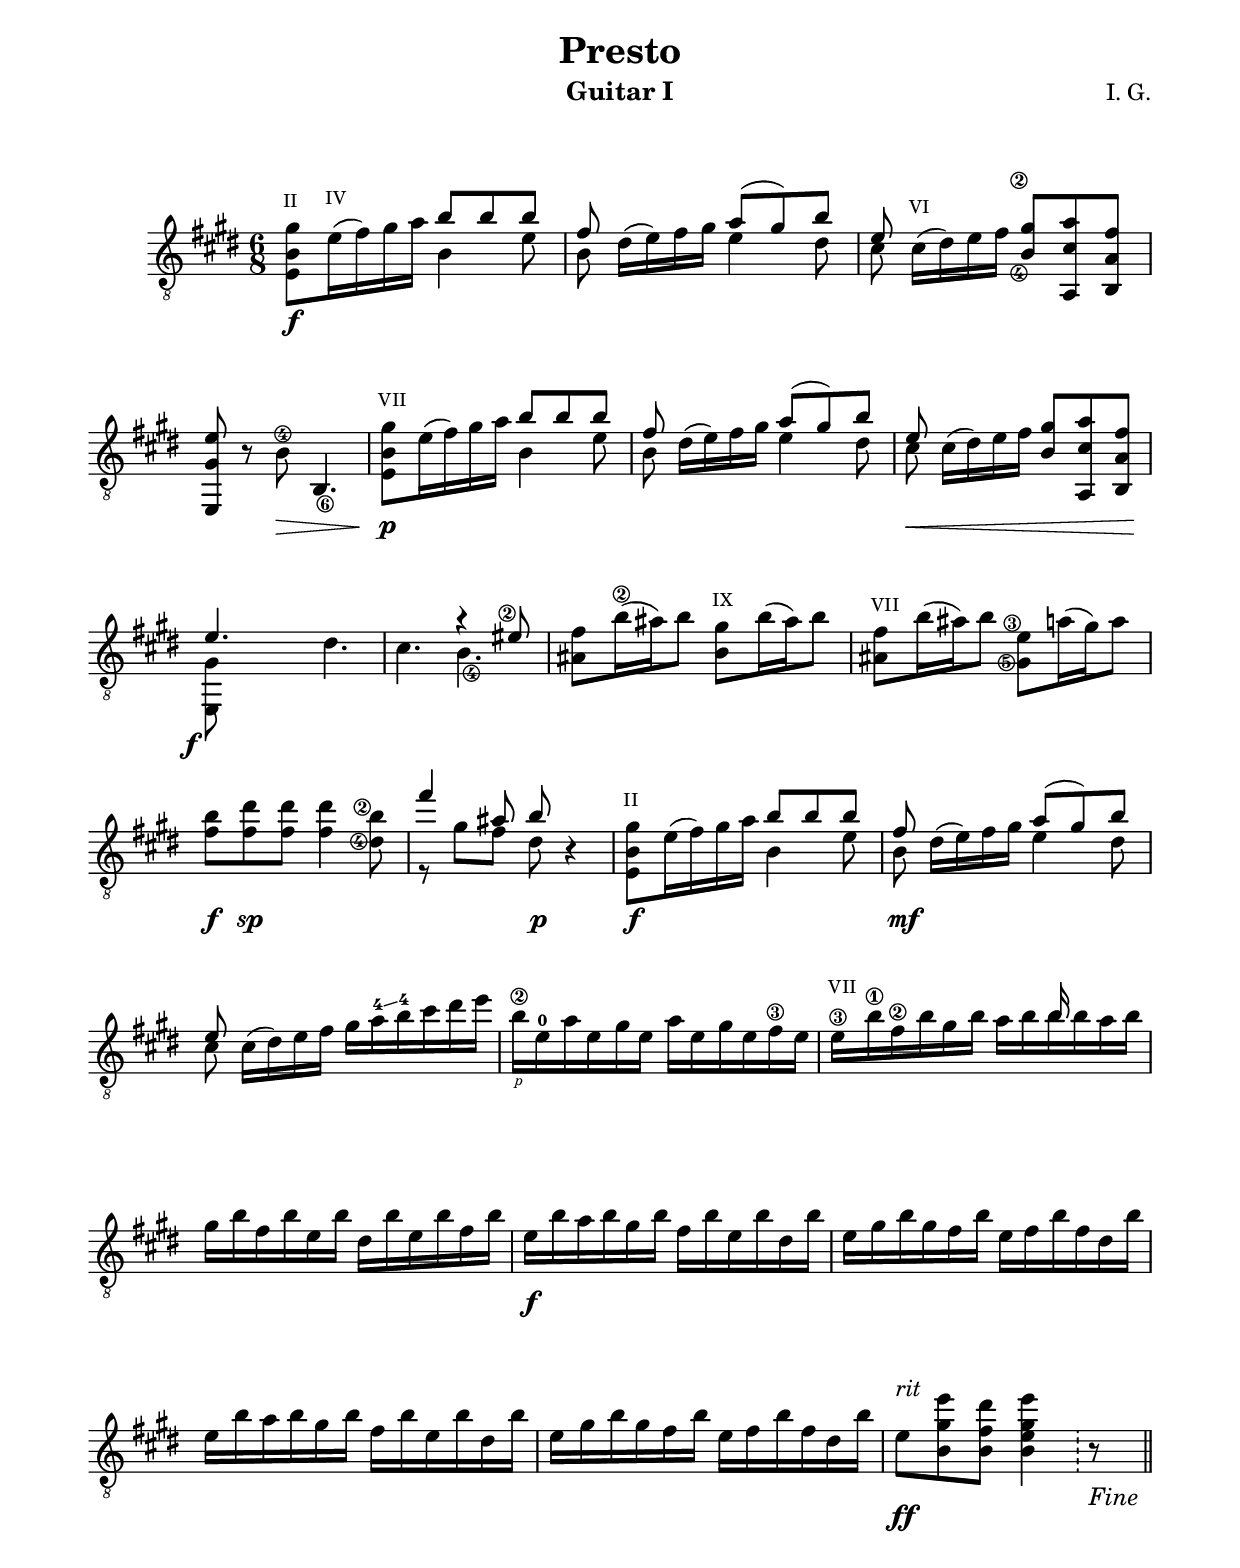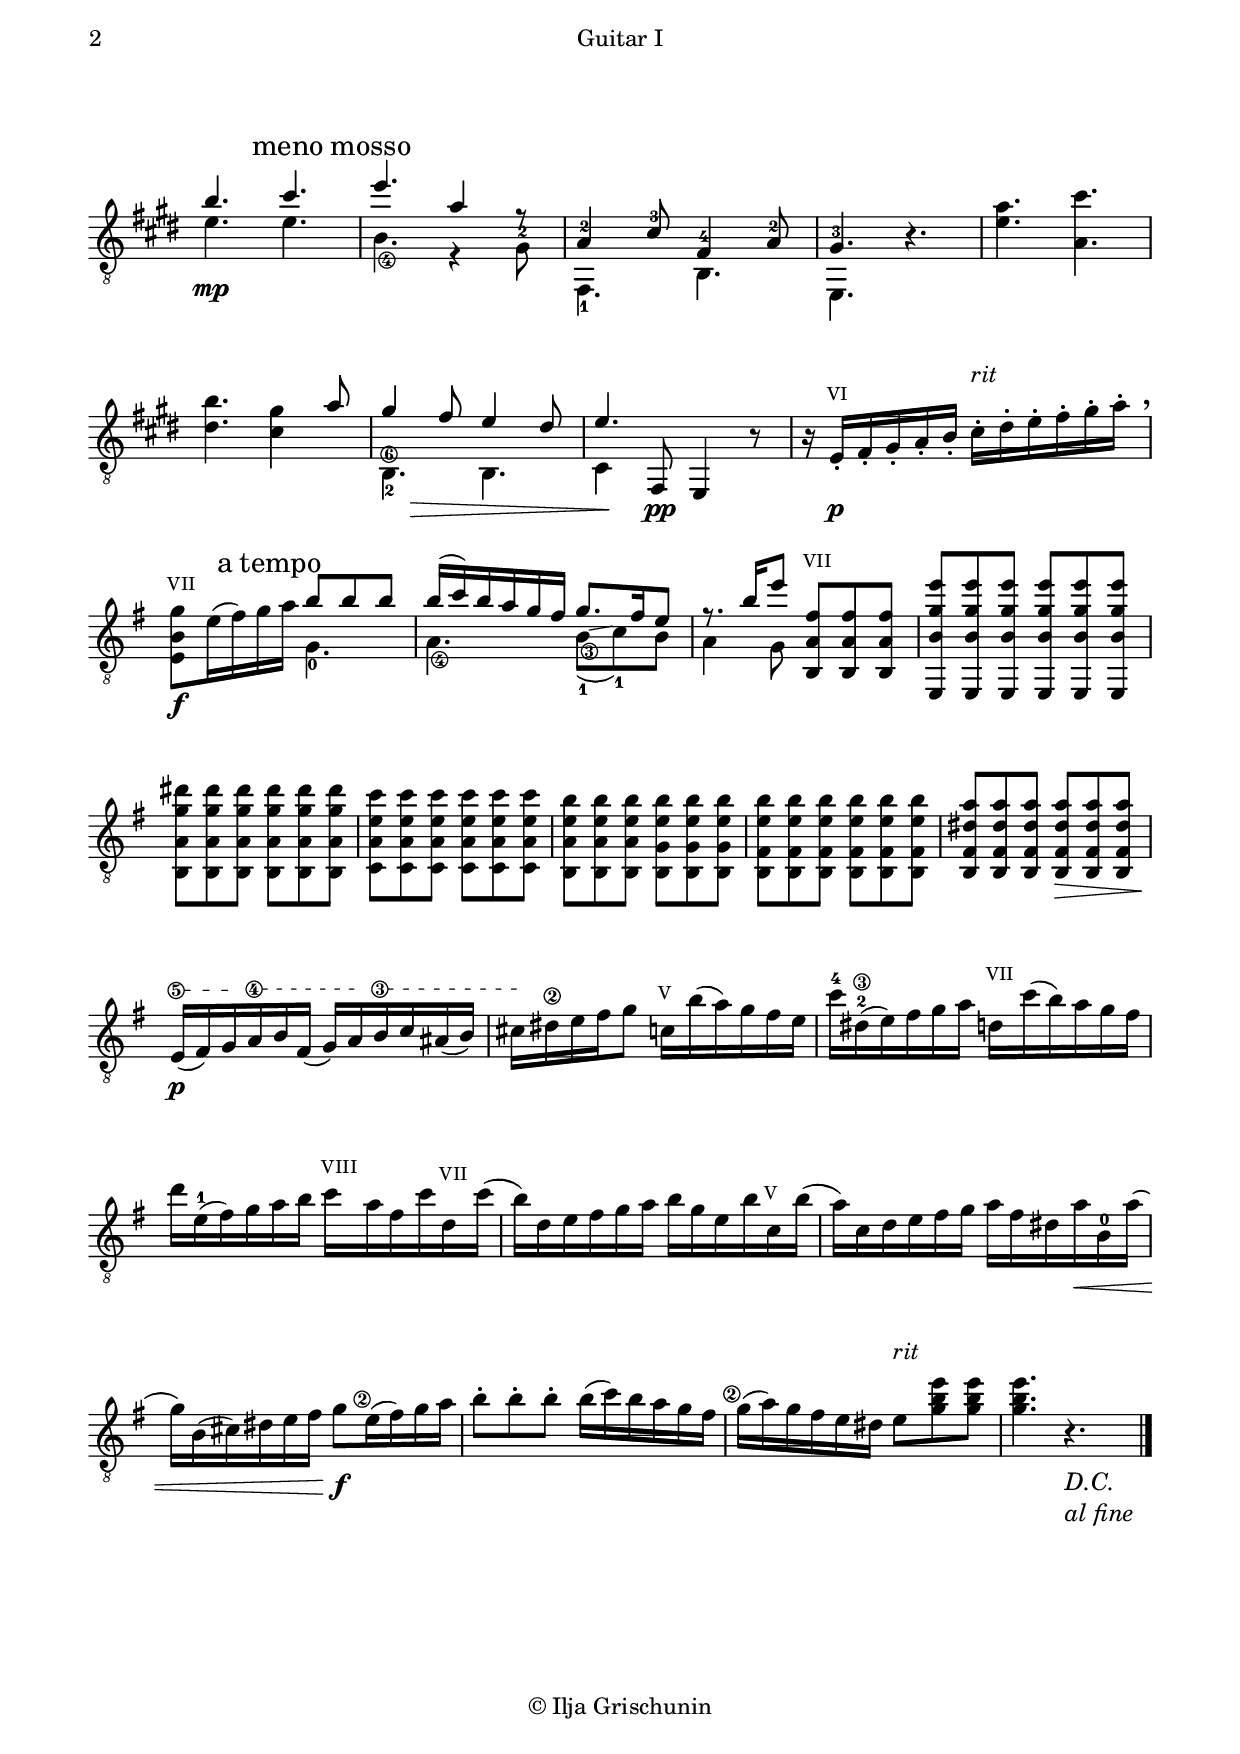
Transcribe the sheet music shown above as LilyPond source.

\version "2.18.0"

\language "deutsch"

\header {
  title = "Presto"
  instrument = "Guitar I"
  meter = ""
  composer = "I. G."
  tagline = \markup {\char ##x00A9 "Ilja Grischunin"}
}

\paper {
  #(set-paper-size "a4")
  top-system-spacing #'basic-distance = #25
  top-markup-spacing #'basic-distance = #8
  markup-system-spacing #'basic-distance = #26
  system-system-spacing #'basic-distance = #22
  last-bottom-spacing #'basic-distance = #25
  left-margin = 15
  right-margin = 15
  %two-sided = ##t
  %inner-margin = 25
  %outer-margin = 15
}

\layout {
  indent =  1\cm
  \context {
    \Score
    \remove "Bar_number_engraver"
  }
}

%\include "global.ly"
\version "2.19.15"

\language "deutsch"

%%%%%%%%% SCRIPTS %%%%%%%%%
#(define RH rightHandFinger)

stringNumSpan =
#(define-music-function (parser location StringNumber) (string?)
   #{
     \override TextSpanner.font-size = #-5
     \override TextSpanner.dash-fraction = #0.3
     \override TextSpanner.dash-period = #1.5
     %\override TextSpanner.bound-details.right.arrow = ##t
     %\override TextSpanner.arrow-width = #0.2
     %\override TextSpanner.arrow-length = #0.7
     \override TextSpanner.bound-details.left.stencil-align-dir-y = #CENTER
     \override TextSpanner.bound-details.left.text = \markup { \circle \number #StringNumber }
   #})

guitarOne =
\relative
{
  \key e \major
  \time 6/8
  \compressFullBarRests
  %\override TextScript.self-alignment-X = #CENTER
  \clef "treble_8"
  \override TextScript.extra-offset = #'(-.3 . 1)
  \textLengthOn
  \override TextScript.font-size = -2
  <e h' gis'>8^"II" e'16^"IV"( fis) gis a
  <<
    {
      h8 h h fis
    }
    \\
    {
      h,4 e8 h
    }
  >>
  dis16( e) fis gis
  <<
    {
      a8( gis) h e,
    }
    \\
    {
      e4 dis8 cis
    }
  >>
  cis16^"VI"( dis) e fis
  \override StringNumber.staff-padding = #'()
  \once \override StringNumber.self-alignment-X = #RIGHT
  <h,\4 gis'\2>8 <a, cis' a'><h a' fis'><e, gis' e'> r8 h''\4
  \once \override StringNumber.extra-offset = #'(.5 . .5)
  h,4._\6
  <e h' gis'>8^"VII" e'16( fis) gis a
  <<
    {
      h8 h h fis
    }
    \\
    {
      h,4 e8 h
    }
  >>
  dis16( e) fis gis
  <<
    {
      a8( gis) h e,
    }
    \\
    {
      e4 dis8 cis
    }
  >>
  cis16( dis) e fis <h, gis'>8 <a, cis' a'><h a' fis'>
  <<
    {
      e'4. s
    }
    \\
    {
      <e,, gis'>8 s4 dis''4.
    }
  >>
  cis
  <<
    {
      \override StringNumber.staff-padding = #'()
      r4
      \once \override StringNumber.extra-offset = #'(-.7 . -2)
      eis8\2
    }
    \\
    {
      \override StringNumber.staff-padding = #'()
      \once \override StringNumber.extra-offset = #'(.7 . 2.7)
      h4._\4
    }
  >>
  <ais fis'>8 h'16(\2 ais) h8 <h, gis'>^"IX" h'16( ais) h8
  <ais, fis'>^"VII" h'16( ais)
  \once \override StringNumber.extra-offset = #'(2.5 . -2.5)
  h8\3
  \once \override StringNumber.extra-offset = #'(-1.7 . -4.3)
  <gis,\5 e'> a'16( gis) a8
  <fis h><fis dis'> q
  \once \override StringNumber.extra-offset = #'(3.5 . -2)
  <fis dis'\2>4
  \once \override StringNumber.extra-offset = #'(-1.7 . -4.3)
  <dis\4 h'>8
  <<
    {
      fis'4 ais,8 h
    }
    \\
    {
      r8 gis fis dis
    }
  >>
  r4
  <e, h' gis'>8^"II" e'16( fis) gis a
  <<
    {
      h8 h h fis
    }
    \\
    {
      h,4 e8 h
    }
  >>
  dis16( e) fis gis
  <<
    {
      a8( gis) h e,
    }
    \\
    {
      e4 dis8 cis
    }
  >>
  cis16( dis) e fis gis a-4-\markup {
    \postscript #"1.5 6 moveto 1.3 .4 rlineto stroke"
  } h-4 cis dis e
  h\2_\RH #1 e,-0 a e gis e a e gis e fis\3 e
  e\3^"VII" h'\1 fis\2 h gis h <<
    {
      s8 h16 s8.
    }
    \\
    {
      a16 h h h a h
    }
  >>
  gis h fis h e, h' dis, h' e, h' fis h
  e, h' a h gis h fis h e, h' dis, h'
  e, gis h gis fis h e, fis h fis dis h'
  e, h' a h gis h fis h e, h' dis, h'
  e, gis h gis fis h e, fis h fis dis h'
  e,8 <h gis' e'><h fis' dis'><h e gis e'>4
  \bar "!"
  \tag #'Part {
    \once \override TextScript.extra-offset = #'(0 . -1)
    \once \override TextScript.font-size = 0.5
    r8_\markup {\italic Fine}
  }
  \tag #'Partitur {r8}
  \bar "||"
  \tag  #'Part {\break}
  %\once \override Score.RehearsalMark.self-alignment-X = #LEFT
  \once \override Score.RehearsalMark.extra-offset = #'(7 . 1)
  %\once \override Score.RehearsalMark.font-size = 0.5
  \mark \markup {meno mosso}
  <<
    {
      \override Fingering.staff-padding = #'()
      h'4. cis e a,4 r8 a,4-2 cis8-3 fis,4-4 a8-2 gis4.-3
    }
    \\
    {
      \override Fingering.staff-padding = #'()
      e'4. e
      \once \override StringNumber.extra-offset = #'(.6 . 2.5)
      h_\4 r4 gis8^2 fis,4.-1 h e,
    }
  >>
  r4. <e'' a><a, cis'><dis h'>
  <<
    {
      s4 a'8 gis4 fis8 e4 dis8 e4.
    }
    \\
    {
      \override StringNumber.staff-padding = #'()
      <cis gis'>4 s8 h,4.-2^\6 h cis4 \stemUp fis,8
    }
  >>
  e4 r8
  r16 e'-.^"VI" fis-. gis-. a-. h-.
  cis-. dis-. e-. fis-. gis-.
  \override BreathingSign.extra-offset = #'(1 . 1)
  a-. \breathe
  \break
  %\once \override Score.RehearsalMark.self-alignment-X = #LEFT
  \once \override Score.RehearsalMark.extra-offset = #'(7 . 1)
  %\once \override Score.RehearsalMark.font-size = -0.2
  \mark \markup { a tempo}

  \override Staff.Clef.break-visibility = #begin-of-line-visible
  %\override Staff.Clef #'explicitClefVisibility = #begin-of-line-visible
  \override Staff.TimeSignature.break-visibility = #begin-of-line-visible
  \set Staff.explicitKeySignatureVisibility = #begin-of-line-visible % this will do the job with the time signatures
  \override Staff.KeyCancellation.break-visibility = #all-invisible
  \override Staff.KeyCancellation.explicitKeySignatureVisibility = #all-invisible

  \key e \minor
  <e, h' g'>8^"VII" e'16( fis) g a
  <<
    {
      h8 h h h16( c) h a g fis g8. fis16 e8 r8. h'16 e8
    }
    \\
    {
      \override Fingering.staff-padding = #'()
      g,,4.-0
      \once \override StringNumber.extra-offset = #'(.6 . 2.8)
      a_\4
      \once \override StringNumber.extra-offset = #'(.6 . 5.5)
      h8(_\3-1-\markup {
        \postscript #"1.2 3.2 moveto 2.3 .4 rlineto stroke"
      } c)-1 h a4 g8
    }
  >>
  <h, a' fis'>8^"VII"
  \repeat unfold 2 {<h a' fis'>8}
  \repeat unfold 6 {<e, h'' g' e'>}
  \repeat unfold 6 {<h' a' g' dis'>}
  \repeat unfold 6 {<c a' e' c'>}
  \repeat unfold 3 {<h a' e' h'>}
  \repeat unfold 3 {<h g' e' h'>}
  \repeat unfold 6 {<h fis' e' h'>}
  \repeat unfold 6 {<h fis' dis' a'>}
  \override Fingering.staff-padding = #'()
  \stringNumSpan "5"
  e16(\startTextSpan fis) g\stopTextSpan
  \stringNumSpan "4"
  a\startTextSpan h fis( g) a\stopTextSpan
  \stringNumSpan "3"
  h\startTextSpan c ais( h)
  cis\stopTextSpan
  \once \override StringNumber.extra-offset = #'(0 . 1)
  dis\2 e fis g8 c,16^"V" h'( a) g fis e
  c'-4 dis,(-2\3 e) fis g a d,^"VII" c'( h) a g fis
  d' e,(-1 fis) g a h c^"VIII" a fis c' d,^"VII" c'(
  h) d, e fis g a h g e h' c,^"V" h'(
  a) c, d e fis g a fis dis a' h,-0 a'(
  g) h,( cis) dis e fis g8
  \once \override StringNumber.extra-offset = #'(-1 . -.5)
  e16(\2 fis) g a
  h8-. h-. h-. h16( c) h a g fis
  \once \override StringNumber.extra-offset = #'(-1.2 . -1)
  g(\2 a) g fis e dis e8 <g h e> q q4.
  \tag #'Part {
    \once \override TextScript.extra-offset = #'(0 . -1)
    \once \override TextScript.font-size = 0.5
    r4._\markup {
      \column {
        \italic D.C.
        \line {\italic {al fine}}
      }
    }
  }
  \tag #'Partitur {r4.}
  \bar "|."
}

\version "2.19.15"

dynamic = {
  \override Hairpin.to-barline = ##f
  s2.*3\f s4 s4\> s8. s16\! s2.*2\p s2\< s8. s16\!
  \tag #'Part {\once \override DynamicText.extra-offset = #'(-2 . 0)}
  \tag #'(Partitur PartII) {\once \override DynamicText.extra-offset = #'(-2.5 . 3)}
  s2.*4\f s8\f s8\sp s2 s4. s4.\p s2.\f s2.*5\mf s2.*4\f
  \once \override TextScript.extra-offset = #'(0 . 10)
  s8\ff^\markup { \italic rit }
  s2
  \tag #'Partitur {s8\mp s2.*5 s8.}
  \tag #'Part { s8 s8\mp s2.*5 s16} s16
  s2 s8 s4\> s4. s4\! s8\pp s4. s16 s8.\p s8
  \once \override TextScript.extra-offset = #'(0 . 12)
  s4.^\markup { \italic rit } s2.*8\f s4. s\> s2.*5\p
  s4. s8. s\< s4. s\f s2.*1 s4.
  \once \override TextScript.extra-offset = #'(0 . 12)
  s4.^\markup { \italic rit } s2.
}


\score {
  <<
    \new Staff %\with {
    %instrumentName = "Guitar I"
    %}{
    \removeWithTag #'Partitur
    \guitarOne
    %}
    \new Dynamics
    \removeWithTag #'Partitur
    \dynamic
  >>
}